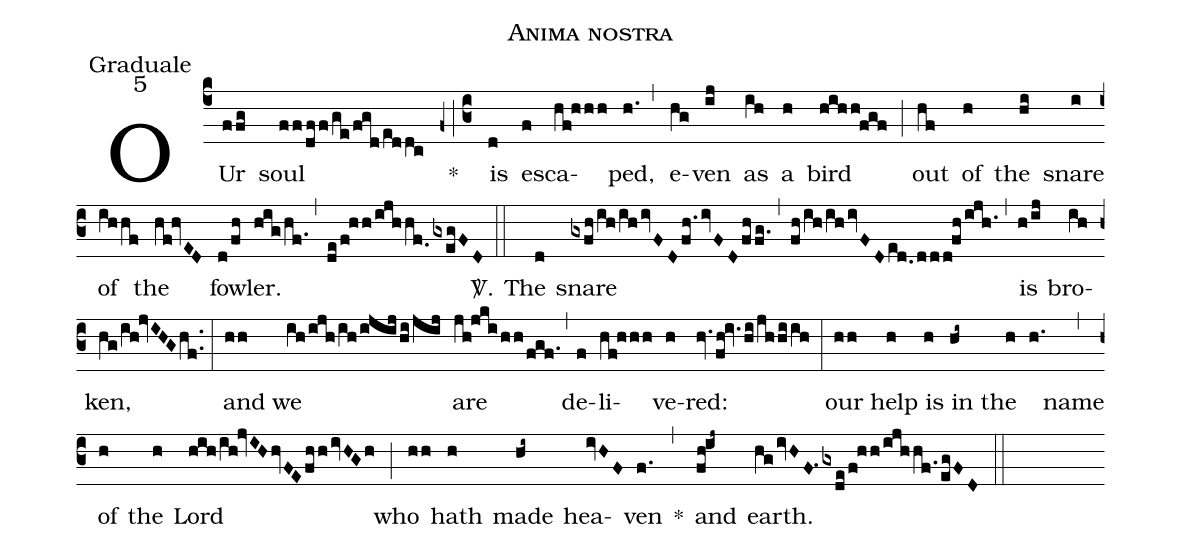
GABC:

name:Anima nostra;
office-part:Graduale;
mode:5;
%%
(c4) OUr(ffg) soul(ff/dff/ge/fgd/eddc) *(z0;c3) is(d) es(f)ca(hf!hhh)ped,(h.) (,) e(hg)ven(ij) as(ih) a(h) bird(hihh!fgf) (;) out(hf) of(h) the(hi) snare(i) of(ihhf) the(hf!hvED) fow(d/fh)ler.(hig/hf.1) (,) (de/f!hh/ijhhf.0/gxegFD) <sp>V/</sp>.(::) The(d) snare(gxfh/ih/ih/ivFD/fh.1/ivFD/fh/fg.) (,) (fh/ih/ih/ivFD/ed.0ddd!fh/ijh.1) (,) is(h/ij) bro(ih)ken,(hg/ih!jvIHG/hf..) (:) and(hh) we(ih/ijh/ih/ijij/hi/jij) are(jh!jki/hh/fgf.1) (,) de(f)li(hf!hhh)ve(h)red:(hv.1/fh!iv./hi/jhhiih) (:) our(hh) help(h) is(h) in(hi~) the(h) (h.) name(,) of(h) the(h) Lord(hih/ih!jvIH/hvFE/fhh/ivHGh) (;) who(hh) hath(h) made(hi~) hea(ivHF)ven(f.) *(,) and(fh!ij~) earth.(hg/ivHF.1/gxde/f!hh/ijhhf.1/egFD) (::)
